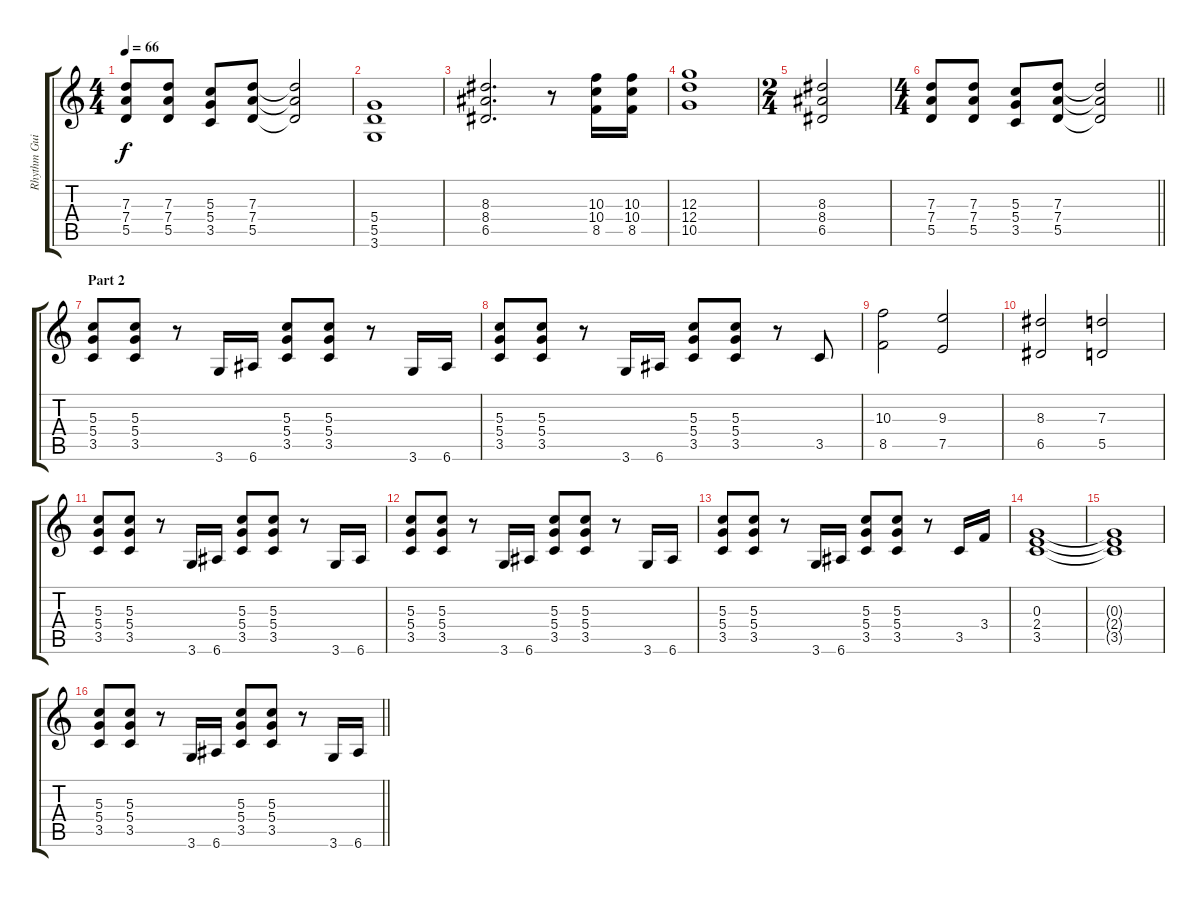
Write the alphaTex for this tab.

\track ("Rhythm Guitar" "Rhythm Gui") {instrument distortionguitar}
\staff {score tabs}
\tuning (E4 B3 G3 D3 A2 E2) {hide}
\ts (4 4)
\tempo 66
\clef g2
\ks c
(7.3 7.4 5.5).8{dy f} (7.3 7.4 5.5).8 (5.3 5.4 3.5).8 (7.3 7.4 5.5).8 (7.3{t} 7.4{t} 5.5{t}).2 |
(5.4 5.5 3.6).1 |
(8.3 8.4 6.5).2{d} r.8 (10.3 10.4 8.5).16 (10.3 10.4 8.5).16 |
(12.3 12.4 10.5).1 |
\ts (2 4)
(8.3 8.4 6.5).2 |
\ts (4 4)
\barLineRight lightlight
(7.3 7.4 5.5).8 (7.3 7.4 5.5).8 (5.3 5.4 3.5).8 (7.3 7.4 5.5).8 (7.3{t} 7.4{t} 5.5{t}).2 |
\section ("" "Part 2")
(5.3 5.4 3.5).8 (5.3 5.4 3.5).8 r.8 3.6.16 6.6.16 (5.3 5.4 3.5).8 (5.3 5.4 3.5).8 r.8 3.6.16 6.6.16 |
(5.3 5.4 3.5).8 (5.3 5.4 3.5).8 r.8 3.6.16 6.6.16 (5.3 5.4 3.5).8 (5.3 5.4 3.5).8 r.8 3.5.8 |
(10.3 8.5).2 (9.3 7.5).2 |
(8.3 6.5).2 (7.3 5.5).2 |
(5.3 5.4 3.5).8 (5.3 5.4 3.5).8 r.8 3.6.16 6.6.16 (5.3 5.4 3.5).8 (5.3 5.4 3.5).8 r.8 3.6.16 6.6.16 |
(5.3 5.4 3.5).8 (5.3 5.4 3.5).8 r.8 3.6.16 6.6.16 (5.3 5.4 3.5).8 (5.3 5.4 3.5).8 r.8 3.6.16 6.6.16 |
(5.3 5.4 3.5).8 (5.3 5.4 3.5).8 r.8 3.6.16 6.6.16 (5.3 5.4 3.5).8 (5.3 5.4 3.5).8 r.8 3.5.16 3.4.16 |
(0.3 2.4 3.5).1 |
(0.3{t} 2.4{t} 3.5{t}).1 |
\barLineRight lightlight
(5.3 5.4 3.5).8 (5.3 5.4 3.5).8 r.8 3.6.16 6.6.16 (5.3 5.4 3.5).8 (5.3 5.4 3.5).8 r.8 3.6.16 6.6.16
